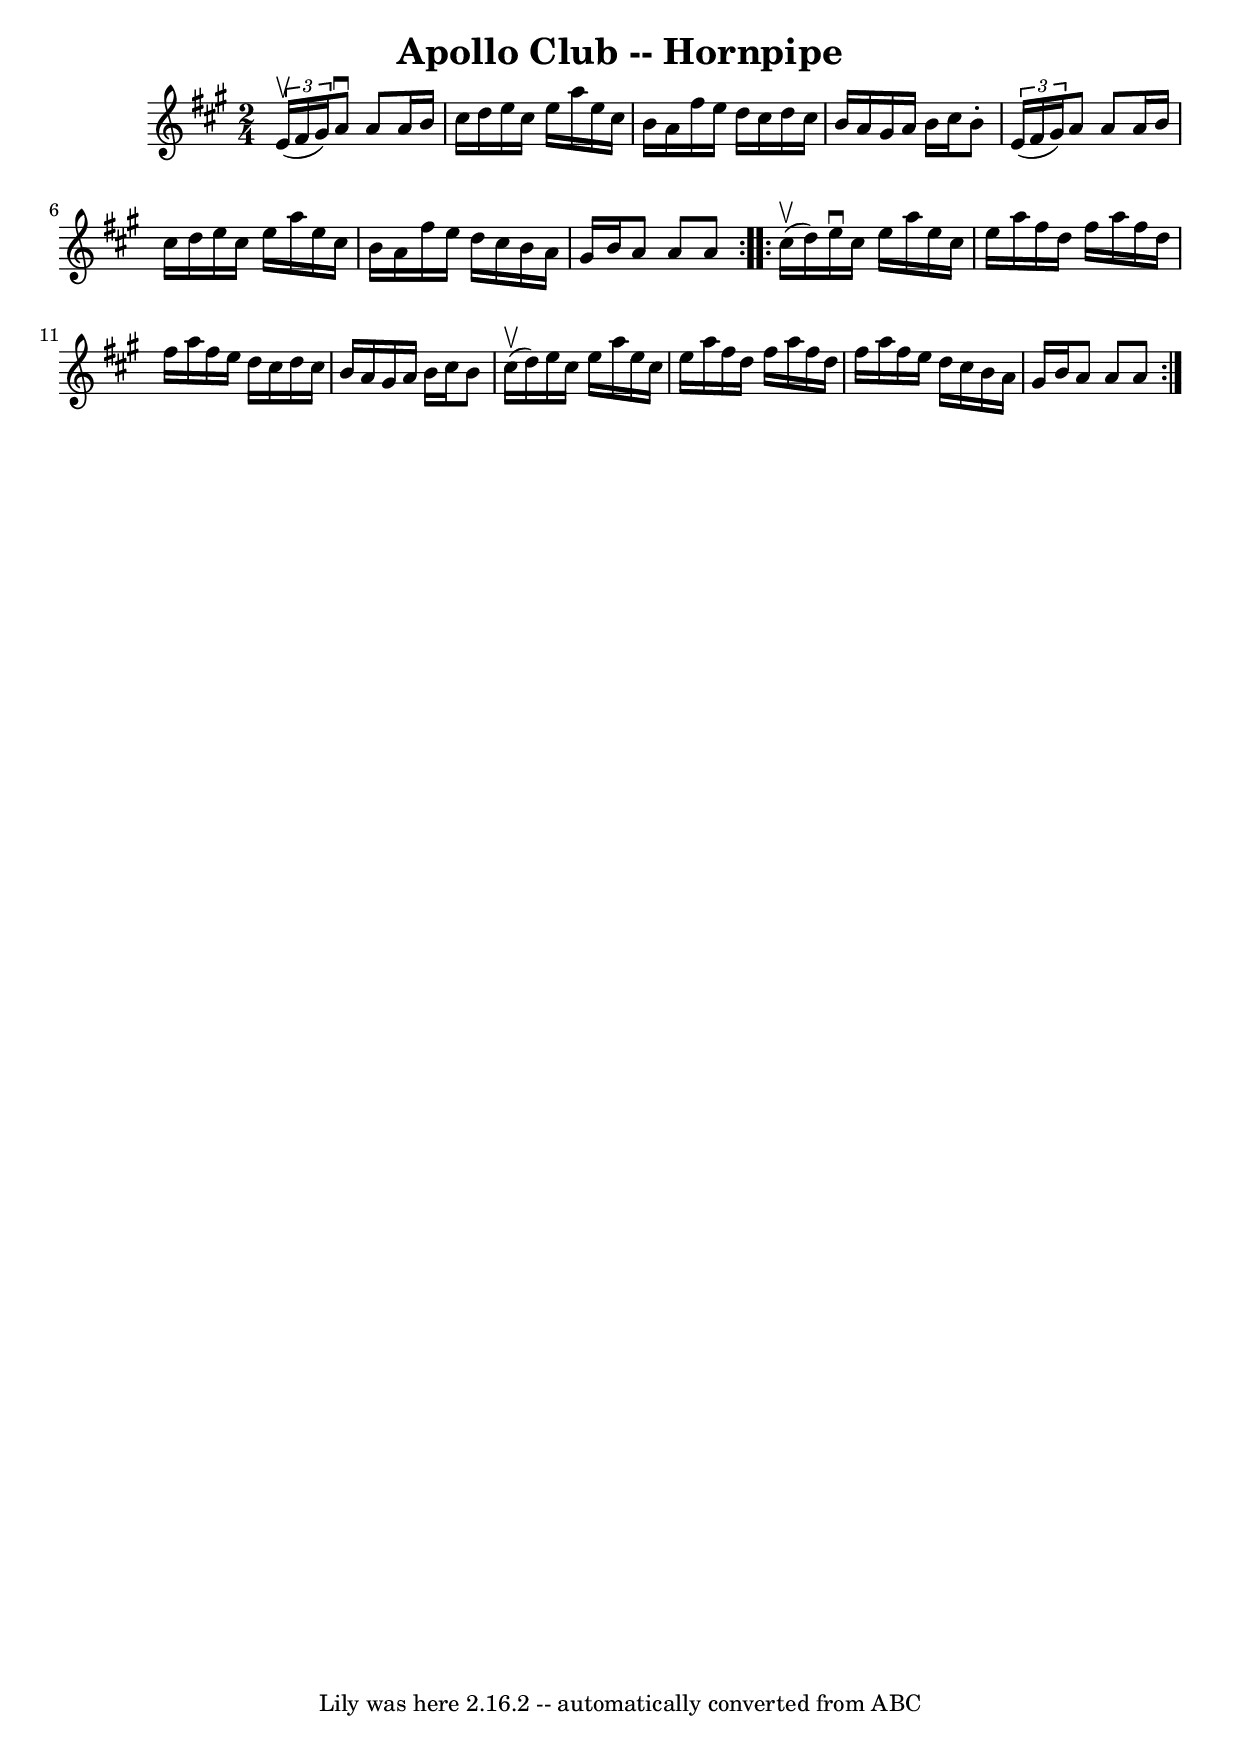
\version "2.16.2"
\include "Mammoth.ily"
\header {
  %% book = "Cole's 1000 Fiddle Tunes"
  crossRefNumber = "1"
  footnotes = ""
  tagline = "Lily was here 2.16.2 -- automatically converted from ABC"
  title = "Apollo Club -- Hornpipe"

}
voicedefault =  {



  \repeat volta 2 {

    \time 2/4 
    \key a \major   \times 2/3 { e'16 (^\upbow fis'16 gis'16) 

			       } |
    a'8^\downbow a'8 a'16 b'16 cis''16 d''16  |
    
    e''16 cis''16 e''16 a''16 e''16 cis''16 b'16 a'16  
    |
    fis''16 e''16 d''16 cis''16 d''16 cis''16 b'16    
    a'16  |
    gis'16 a'16 b'16 cis''16 b'8 -.   \times 2/3 {   
      e'16 (fis'16 gis'16) 
    } |
    a'8 a'8 a'16 b'16    
    cis''16 d''16  |
    e''16 cis''16 e''16 a''16 e''16    
    cis''16 b'16 a'16  |
    fis''16 e''16 d''16 cis''16    
    b'16 a'16 gis'16 b'16  |
    a'8 a'8 a'8  
  }     

  \repeat volta 2 {
    cis''16 (^\upbow d''16) |
    e''16^\downbow   
    cis''16 e''16 a''16 e''16 cis''16 e''16 a''16  |
    
    fis''16 d''16 fis''16 a''16 fis''16 d''16 fis''16 a''16  
    |
    fis''16 e''16 d''16 cis''16 d''16 cis''16 b'16    
    a'16  |
    gis'16 a'16 b'16 cis''16 b'8 cis''16 (^\upbow 
    d''16) |
    e''16 cis''16 e''16 a''16 e''16 cis''16 
    e''16 a''16  |
    fis''16 d''16 fis''16 a''16 fis''16   
    d''16 fis''16 a''16  |
    fis''16 e''16 d''16 cis''16    
    b'16 a'16 gis'16 b'16  |
    a'8 a'8 a'8  
  }   

}

\score{
  <<

    \context Staff="default"
    {
      \voicedefault 
      
    }

  >>
  \layout {
    
  }
  \midi {
  }

}
